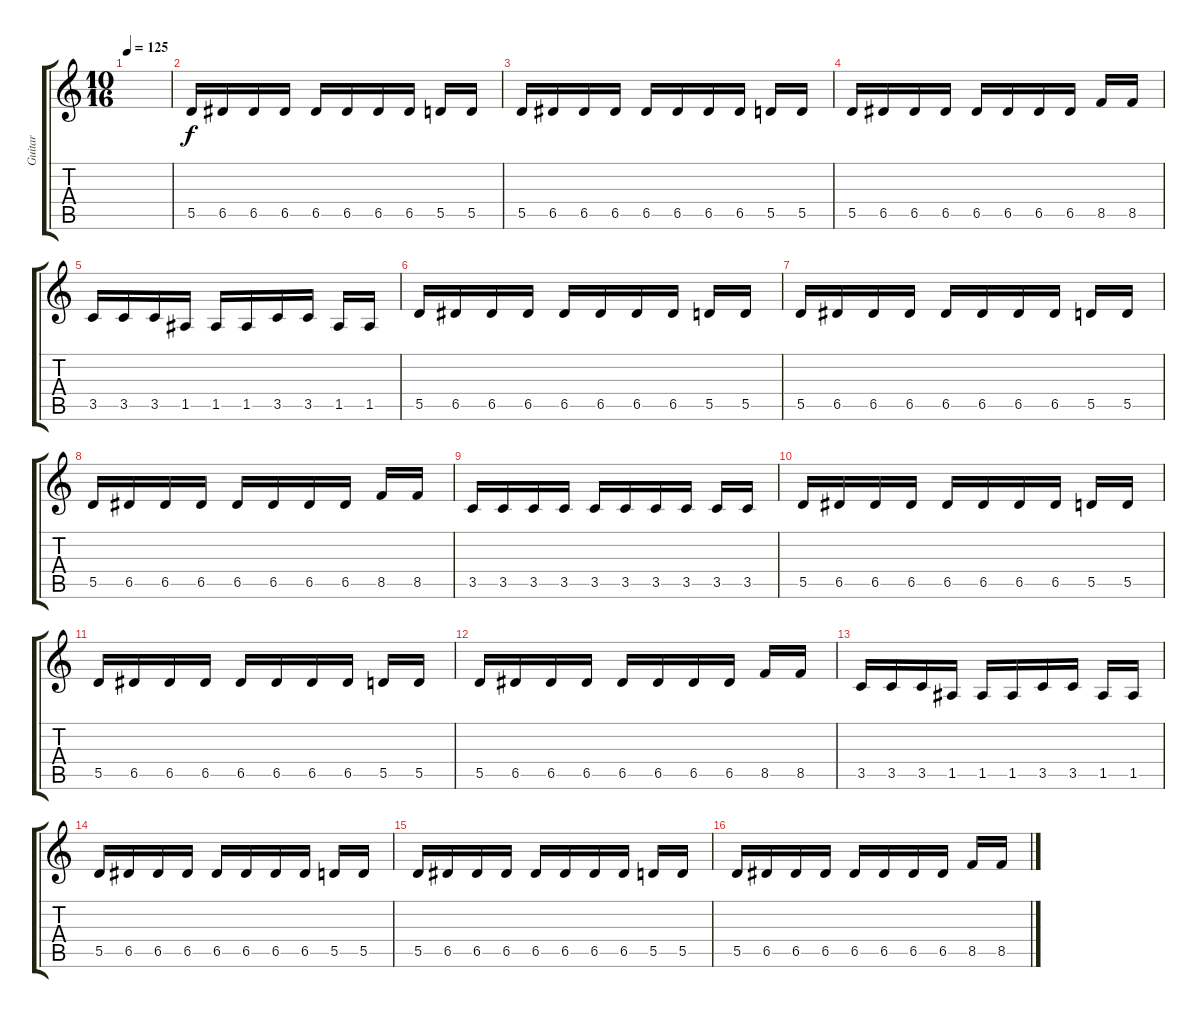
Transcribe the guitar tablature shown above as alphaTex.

\track ("Guitar" "Guitar") {instrument distortionguitar}
\staff {score tabs}
\tuning (E4 B3 G3 D3 A2 E2) {hide}
\ts (10 16)
\tempo 125
\clef g2
\ks c
|
5.5.16 6.5.16 6.5.16 6.5.16 6.5.16 6.5.16 6.5.16 6.5.16 5.5.16 5.5.16 |
5.5.16 6.5.16 6.5.16 6.5.16 6.5.16 6.5.16 6.5.16 6.5.16 5.5.16 5.5.16 |
5.5.16 6.5.16 6.5.16 6.5.16 6.5.16 6.5.16 6.5.16 6.5.16 8.5.16 8.5.16 |
3.5.16 3.5.16 3.5.16 1.5.16 1.5.16 1.5.16 3.5.16 3.5.16 1.5.16 1.5.16 |
5.5.16 6.5.16 6.5.16 6.5.16 6.5.16 6.5.16 6.5.16 6.5.16 5.5.16 5.5.16 |
5.5.16 6.5.16 6.5.16 6.5.16 6.5.16 6.5.16 6.5.16 6.5.16 5.5.16 5.5.16 |
5.5.16 6.5.16 6.5.16 6.5.16 6.5.16 6.5.16 6.5.16 6.5.16 8.5.16 8.5.16 |
3.5.16 3.5.16 3.5.16 3.5.16 3.5.16 3.5.16 3.5.16 3.5.16 3.5.16 3.5.16 |
5.5.16 6.5.16 6.5.16 6.5.16 6.5.16 6.5.16 6.5.16 6.5.16 5.5.16 5.5.16 |
5.5.16 6.5.16 6.5.16 6.5.16 6.5.16 6.5.16 6.5.16 6.5.16 5.5.16 5.5.16 |
5.5.16 6.5.16 6.5.16 6.5.16 6.5.16 6.5.16 6.5.16 6.5.16 8.5.16 8.5.16 |
3.5.16 3.5.16 3.5.16 1.5.16 1.5.16 1.5.16 3.5.16 3.5.16 1.5.16 1.5.16 |
5.5.16 6.5.16 6.5.16 6.5.16 6.5.16 6.5.16 6.5.16 6.5.16 5.5.16 5.5.16 |
5.5.16 6.5.16 6.5.16 6.5.16 6.5.16 6.5.16 6.5.16 6.5.16 5.5.16 5.5.16 |
5.5.16 6.5.16 6.5.16 6.5.16 6.5.16 6.5.16 6.5.16 6.5.16 8.5.16 8.5.16
